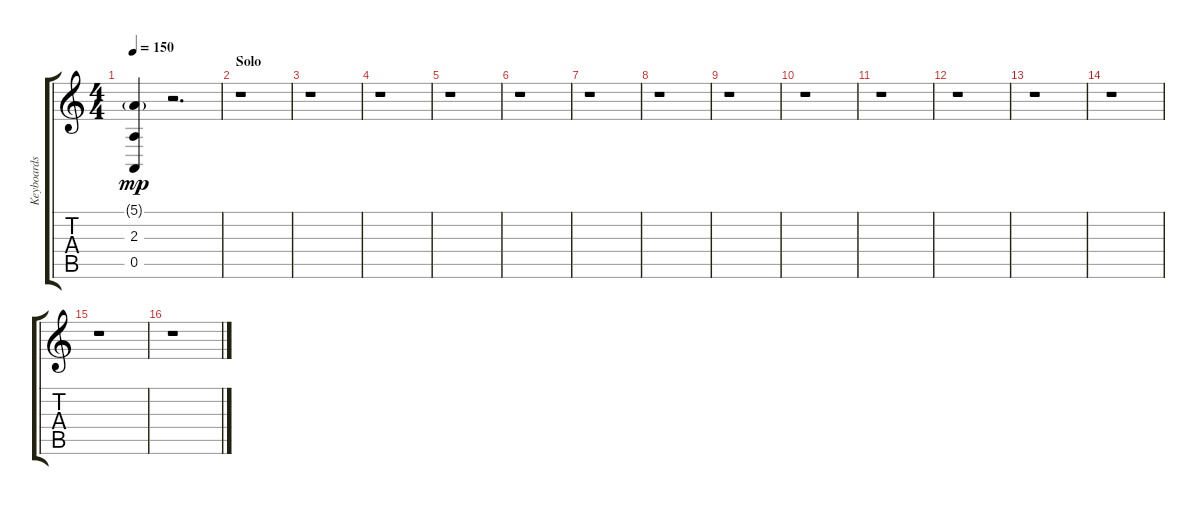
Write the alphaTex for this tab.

\track ("Keyboards" "Keyboards") {instrument stringensemble1}
\staff {score tabs}
\tuning (E4 B3 G3 D3 A2 E2) {hide}
\ts (4 4)
\tempo 150
\clef g2
\ks c
(5.1{g} 2.3 0.5).4{dy mp} r.2{d} |
\section ("" "Solo")
r.1 |
r.1 |
r.1 |
r.1 |
r.1 |
r.1 |
r.1 |
r.1 |
r.1 |
r.1 |
r.1 |
r.1 |
r.1 |
r.1 |
r.1
